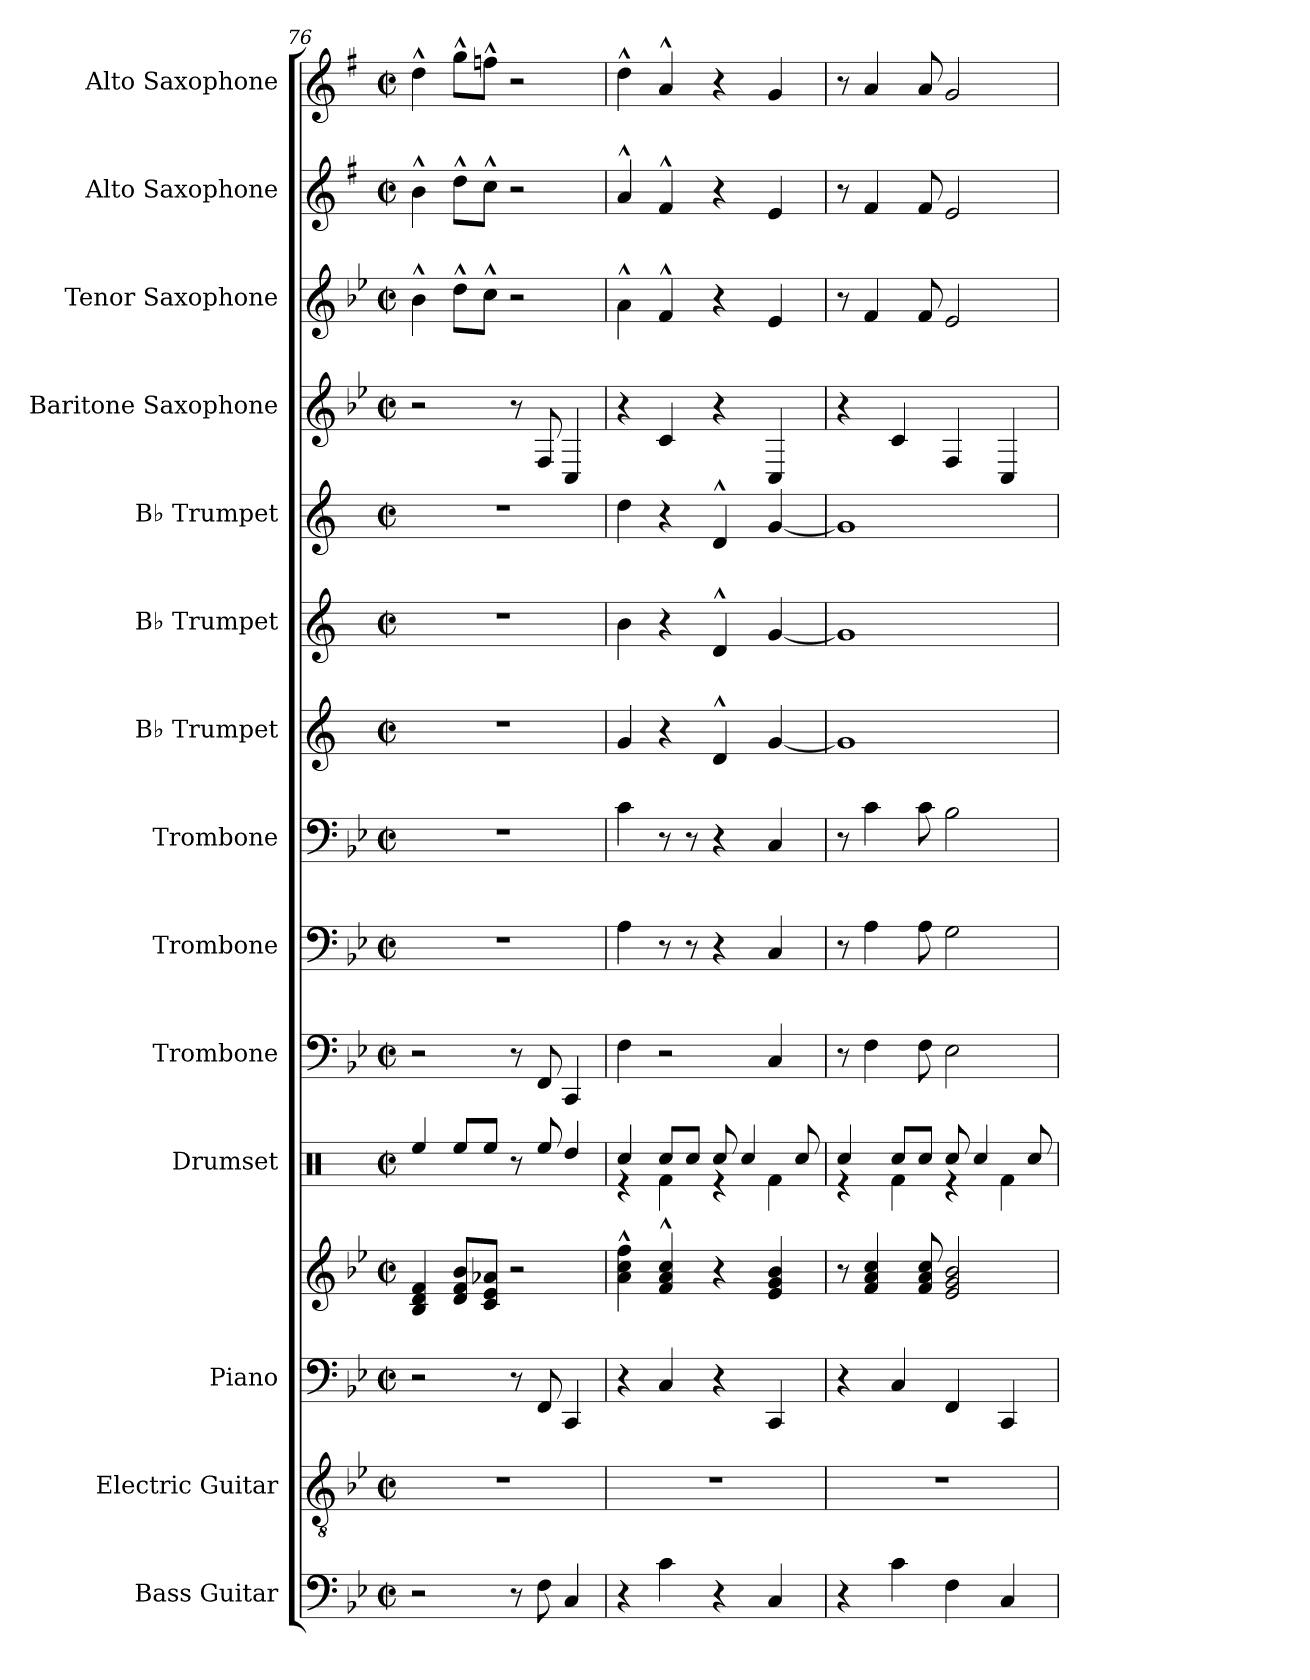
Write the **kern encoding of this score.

**kern	**kern	**kern	**kern	**kern	**kern	**kern	**kern	**kern	**kern	**kern	**kern	**kern	**kern	**kern
*part14	*part13	*part12	*part12	*part11	*part10	*part9	*part8	*part7	*part6	*part5	*part4	*part3	*part2	*part1
*staff15	*staff14	*staff13	*staff12	*staff11	*staff10	*staff9	*staff8	*staff7	*staff6	*staff5	*staff4	*staff3	*staff2	*staff1
*I"Bass Guitar	*I"Electric Guitar	*I"Piano	*	*I"Drumset	*I"Trombone	*I"Trombone	*I"Trombone	*I"B♭ Trumpet	*I"B♭ Trumpet	*I"B♭ Trumpet	*I"Baritone Saxophone	*I"Tenor Saxophone	*I"Alto Saxophone	*I"Alto Saxophone
*I'B. Guit.	*I'El. Guit.	*I'Pno.	*	*I'Drs.	*I'Tbn.	*I'Tbn.	*I'Tbn.	*I'B♭ Tpt.	*I'B♭ Tpt.	*I'B♭ Tpt.	*I'Bar. Sax.	*I'T. Sax.	*I'A. Sax.	*I'A. Sax.
*clefF4	*clefGv2	*clefF4	*clefG2	*clefX	*clefF4	*clefF4	*clefF4	*clefG2	*clefG2	*clefG2	*clefG2	*clefG2	*clefG2	*clefG2
*ITrd7c12	*	*	*	*	*	*	*	*ITrd1c2	*ITrd1c2	*ITrd1c2	*ITrd12c21	*ITrd8c14	*ITrd5c9	*ITrd5c9
*k[b-e-]	*k[b-e-]	*k[b-e-]	*k[b-e-]	*k[]	*k[b-e-]	*k[b-e-]	*k[b-e-]	*k[b-e-]	*k[b-e-]	*k[b-e-]	*k[b-e-]	*k[b-e-]	*k[b-e-]	*k[b-e-]
*M2/2	*M2/2	*M2/2	*M2/2	*M2/2	*M2/2	*M2/2	*M2/2	*M2/2	*M2/2	*M2/2	*M2/2	*M2/2	*M2/2	*M2/2
*met(c|)	*met(c|)	*met(c|)	*met(c|)	*met(c|)	*met(c|)	*met(c|)	*met(c|)	*met(c|)	*met(c|)	*met(c|)	*met(c|)	*met(c|)	*met(c|)	*met(c|)
=76	=76	=76	=76	=76	=76	=76	=76	=76	=76	=76	=76	=76	=76	=76
2r	1r	2r	4B-/ 4d/ 4f/	4Ree/	2r	1r	1r	1r	1r	1r	2r	4B-^^\	4d^^\	4f^^\
.	.	.	8d/ 8f/ 8b-/L	8Ree/L	.	.	.	.	.	.	.	8d^^\L	8f^^\L	8b-^^\L
.	.	.	8c/ 8e-/ 8a-X/J	8Ree/J	.	.	.	.	.	.	.	8c^^\J	8e-^^\J	8a-X^^\J
8r	.	8r	2r	8r	8r	.	.	.	.	.	8r	2r	2r	2r
8FF\	.	8FF/	.	8Ree/	8FF/	.	.	.	.	.	8FF/	.	.	.
4CC/	.	4CC/	.	4Rdd/	4CC/	.	.	.	.	.	4CC/	.	.	.
!!LO:PB:g=z
=77	=77	=77	=77	=77	=77	=77	=77	=77	=77	=77	=77	=77	=77	=77
*	*	*	*	*^	*	*	*	*	*	*	*	*	*	*
4r	1r	4r	4a\^^ 4cc\^^ 4ff\^^	4Rcc/	4r	4F\	4A\	4c\	4f/	4a\	4cc\	4r	4A^^\	4c^^/	4f^^\
4C\	.	4C/	4f/^^ 4a/^^ 4cc/^^	8Rcc/L	4Rf\	2r	8r	8r	4r	4r	4r	4C/	4F^^/	4A^^/	4c^^/
.	.	.	.	8Rcc/J	.	.	8r	8r	.	.	.	.	.	.	.
4r	.	4r	4r	8Rcc/	4r	.	4r	4r	4c^^/	4c^^/	4c^^/	4r	4r	4r	4r
.	.	.	.	4Rcc/	.	.	.	.	.	.	.	.	.	.	.
4CC/	.	4CC/	4e-/ 4g/ 4b-/	.	4Rf\	4C/	4C/	4C/	[4f/	[4f/	[4f/	4CC/	4E-/	4G/	4B-/
.	.	.	.	8Rcc/	.	.	.	.	.	.	.	.	.	.	.
=78	=78	=78	=78	=78	=78	=78	=78	=78	=78	=78	=78	=78	=78	=78	=78
4r	1r	4r	8r	4Rcc/	4r	8r	8r	8r	1f]	1f]	1f]	4r	8r	8r	8r
.	.	.	4f/ 4a/ 4cc/	.	.	4F\	4A\	4c\	.	.	.	.	4F/	4A/	4c/
4C\	.	4C/	.	8Rcc/L	4Rf\	.	.	.	.	.	.	4C/	.	.	.
.	.	.	8f/ 8a/ 8cc/	8Rcc/J	.	8F\	8A\	8c\	.	.	.	.	8F/	8A/	8c/
4FF\	.	4FF/	2e-/ 2g/ 2b-/	8Rcc/	4r	2E-\	2G\	2B-\	.	.	.	4FF/	2E-/	2G/	2B-/
.	.	.	.	4Rcc/	.	.	.	.	.	.	.	.	.	.	.
4CC/	.	4CC/	.	.	4Rf\	.	.	.	.	.	.	4CC/	.	.	.
.	.	.	.	8Rcc/	.	.	.	.	.	.	.	.	.	.	.
*	*	*	*	*v	*v	*	*	*	*	*	*	*	*	*	*
=	=	=	=	=	=	=	=	=	=	=	=	=	=	=
*-	*-	*-	*-	*-	*-	*-	*-	*-	*-	*-	*-	*-	*-	*-
